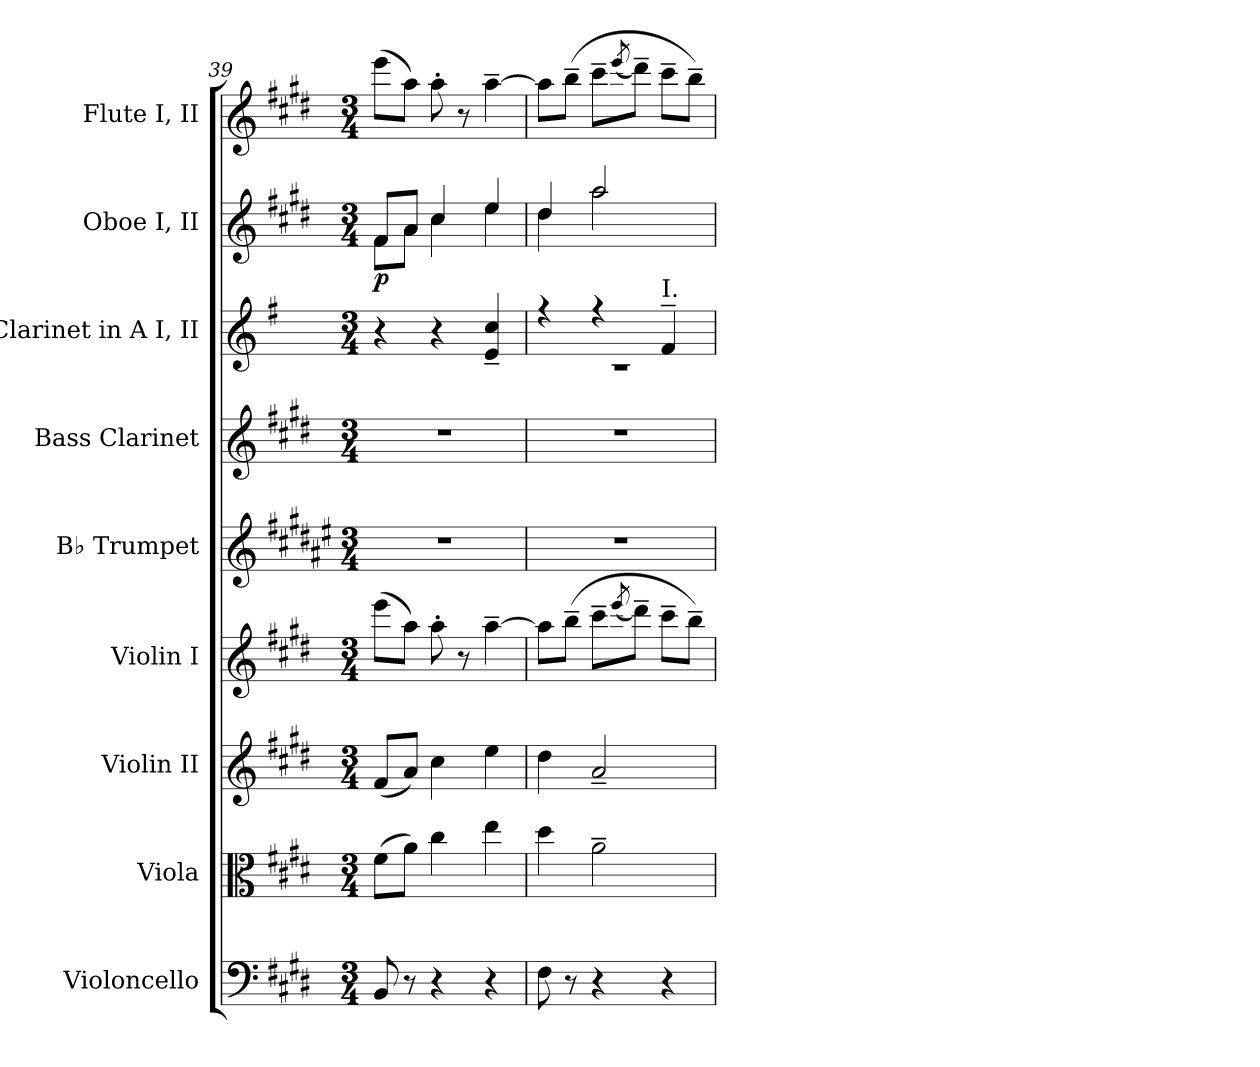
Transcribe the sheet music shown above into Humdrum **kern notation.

**kern	**kern	**kern	**kern	**kern	**kern	**kern	**kern	**dynam	**kern
*part9	*part8	*part7	*part6	*part5	*part4	*part3	*part2	*part2	*part1
*staff9	*staff8	*staff7	*staff6	*staff5	*staff4	*staff3	*staff2	*staff2	*staff1
*I"Violoncello	*I"Viola	*I"Violin II	*I"Violin I	*I"B♭ Trumpet	*I"Bass Clarinet	*I"Clarinet in A I, II	*I"Oboe I, II	*	*I"Flute I, II
*I'Vc.	*I'Va.	*I'Vn. II	*I'Vn. I	*I'B♭ Tpt.	*I'B. Cl.	*	*I'Ob. I, II	*	*I'Fl. I, II
*clefF4	*clefC3	*clefG2	*clefG2	*clefG2	*clefG2	*clefG2	*clefG2	*	*clefG2
*	*	*	*	*ITrd1c2	*ITrd9c15	*ITrd2c3	*	*	*
*k[f#c#g#d#]	*k[f#c#g#d#]	*k[f#c#g#d#]	*k[f#c#g#d#]	*k[f#c#g#d#]	*k[f#c#g#d#]	*k[f#c#g#d#]	*k[f#c#g#d#]	*	*k[f#c#g#d#]
*M3/4	*M3/4	*M3/4	*M3/4	*M3/4	*M3/4	*M3/4	*M3/4	*	*M3/4
=39	=39	=39	=39	=39	=39	=39	=39	=39	=39
*	*	*	*	*	*	*	*^	*	*
!	!	!	!	!	!	!	!	!	!LO:DY:b	!
8BB/	(>8f#\L	(<8f#/L	(>8eee\L	2.r	2.r	4r	8f#/L	8f#\L	p	(>8eee\L
8r	8a\J)	8a/J)	8aa\J)	.	.	.	8a/J	8a\J	.	8aa\J)
4r	4cc#\	4cc#\	8aa'\	.	.	4r	4cc#/	4cc#\	.	8aa'\
.	.	.	8r	.	.	.	.	.	.	8r
4r	4ee\	4ee\	[4aa~\	.	.	4c#/~ 4a/~	4ee/	4ee\	.	[4aa~\
=40	=40	=40	=40	=40	=40	=40	=40	=40	=40	=40
*	*	*	*	*	*	*^	*	*	*	*
8F#\	4dd#\	4dd#\	8aa\L]	2.r	2.r	4r	2.r	4dd#/	4dd#\	.	8aa\L]
8r	.	.	(>8bb~\J	.	.	.	.	.	.	.	(>8bb~\J
4r	2a~\	2a~/	8ccc#~\L	.	.	4r	.	2aa/	2aa\	.	8ccc#~\L
.	.	.	(<8qeee/	.	.	.	.	.	.	.	(<8qeee/
.	.	.	8ddd#~\J)	.	.	.	.	.	.	.	8ddd#~\J)
!	!	!	!	!	!	!LO:TX:a:t=I.	!	!	!	!	!
4r	.	.	8ccc#~\L	.	.	4d#~/	.	.	.	.	8ccc#~\L
.	.	.	8bb~\J)	.	.	.	.	.	.	.	8bb~\J)
*	*	*	*	*	*	*v	*v	*	*	*	*
*	*	*	*	*	*	*	*v	*v	*	*
=	=	=	=	=	=	=	=	=	=
*-	*-	*-	*-	*-	*-	*-	*-	*-	*-
